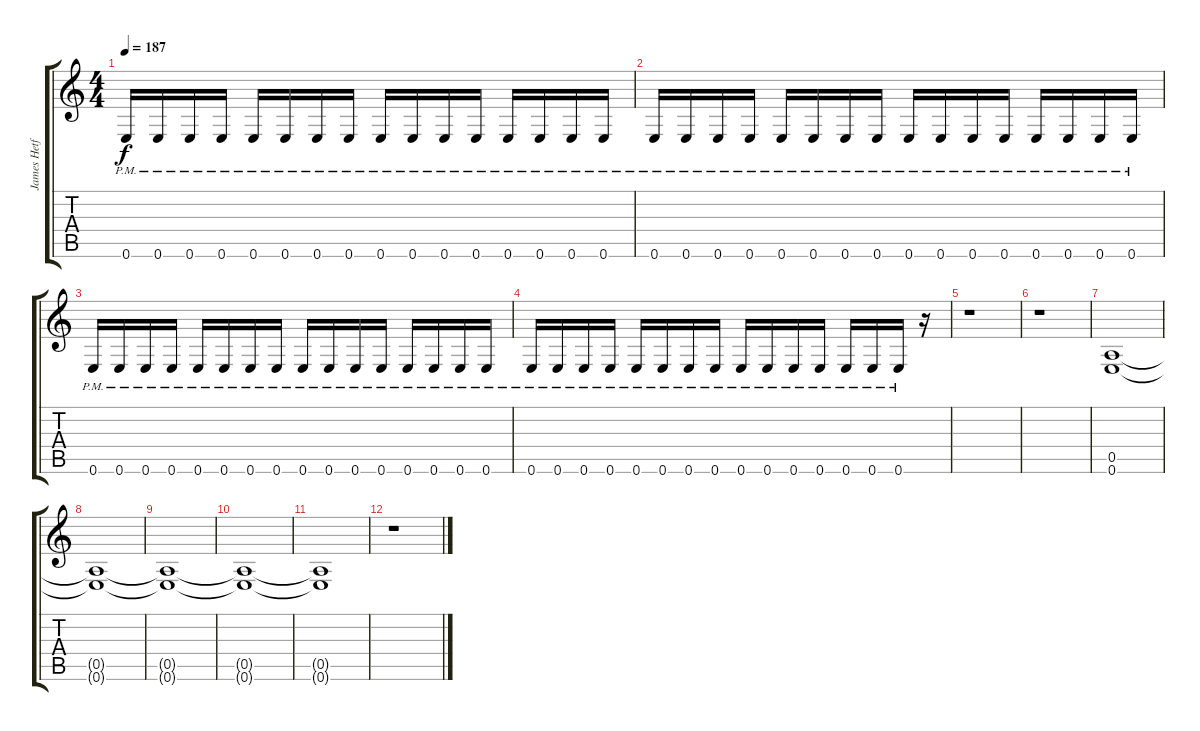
\track ("James Hetfield" "James Hetf") {instrument distortionguitar}
\staff {score tabs}
\tuning (E4 B3 G3 D3 A2 E2) {hide}
\ts (4 4)
\tempo 187
\clef g2
\ks c
0.6{pm}.16{dy f} 0.6{pm}.16 0.6{pm}.16 0.6{pm}.16 0.6{pm}.16 0.6{pm}.16 0.6{pm}.16 0.6{pm}.16 0.6{pm}.16 0.6{pm}.16 0.6{pm}.16 0.6{pm}.16 0.6{pm}.16 0.6{pm}.16 0.6{pm}.16 0.6{pm}.16 |
0.6{pm}.16 0.6{pm}.16 0.6{pm}.16 0.6{pm}.16 0.6{pm}.16 0.6{pm}.16 0.6{pm}.16 0.6{pm}.16 0.6{pm}.16 0.6{pm}.16 0.6{pm}.16 0.6{pm}.16 0.6{pm}.16 0.6{pm}.16 0.6{pm}.16 0.6{pm}.16 |
0.6{pm}.16 0.6{pm}.16 0.6{pm}.16 0.6{pm}.16 0.6{pm}.16 0.6{pm}.16 0.6{pm}.16 0.6{pm}.16 0.6{pm}.16 0.6{pm}.16 0.6{pm}.16 0.6{pm}.16 0.6{pm}.16 0.6{pm}.16 0.6{pm}.16 0.6{pm}.16 |
0.6{pm}.16 0.6{pm}.16 0.6{pm}.16 0.6{pm}.16 0.6{pm}.16 0.6{pm}.16 0.6{pm}.16 0.6{pm}.16 0.6{pm}.16 0.6{pm}.16 0.6{pm}.16 0.6{pm}.16 0.6{pm}.16 0.6{pm}.16 0.6{pm}.16 r.16 |
r.1 |
r.1 |
(0.5 0.6).1 |
(0.5{t} 0.6{t}).1 |
(0.5{t} 0.6{t}).1 |
(0.5{t} 0.6{t}).1 |
(0.5{t} 0.6{t}).1 |
r.1
